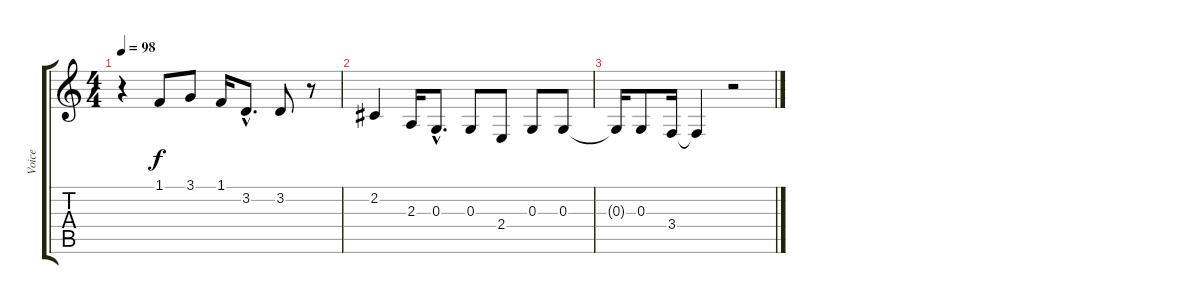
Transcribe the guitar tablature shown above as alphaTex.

\track ("Voice" "Voice") {instrument choiraahs}
\staff {score tabs}
\tuning (E4 B3 G3 D3 A2 E2) {hide}
\ts (4 4)
\tempo 98
\clef g2
\ks c
r.4{dy f} 1.1.8 3.1.8 1.1.16 3.2{hac}.8{d} 3.2.8 r.8 |
2.2.4 2.3.16 0.3{hac}.8{d} 0.3.8 2.4.8 0.3.8 0.3.8 |
0.3{t}.16 0.3.8 3.4.16 3.4{t}.4 r.2
